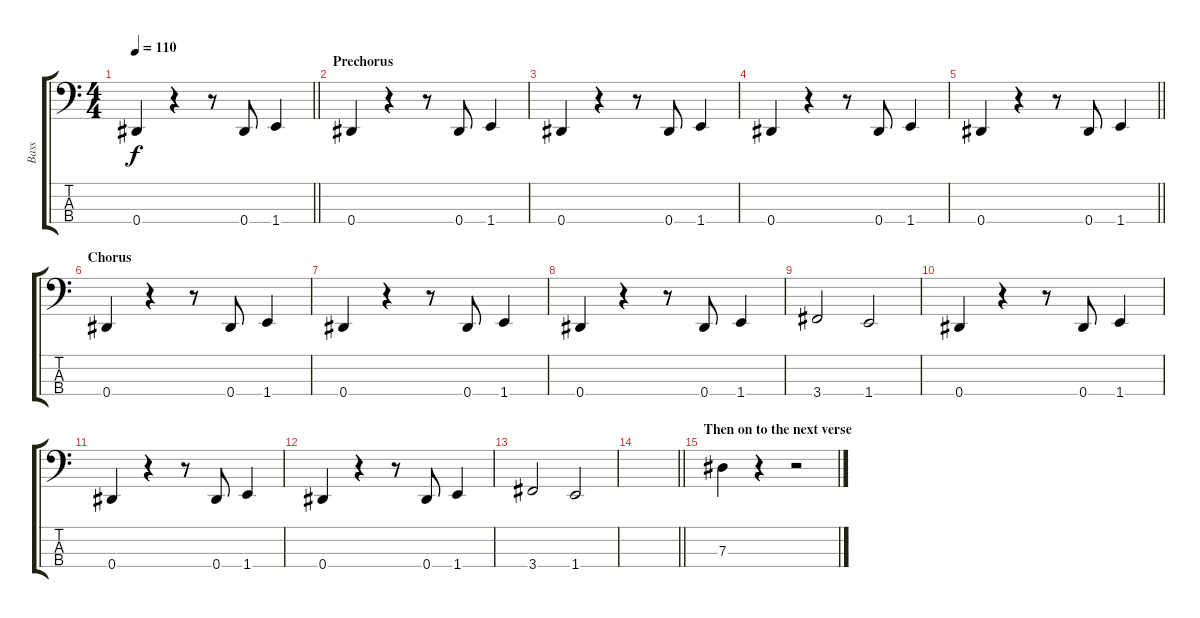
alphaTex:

\track ("Bass" "Bass") {instrument electricbassfinger}
\staff {score tabs}
\tuning (Gb2 Db2 Ab1 Eb1) {hide}
\ts (4 4)
\tempo 110
\clef f4
\barLineRight lightlight
\ks c
0.4.4{dy f} r.4 r.8 0.4.8 1.4.4 |
\section ("" "Prechorus")
0.4.4 r.4 r.8 0.4.8 1.4.4 |
0.4.4 r.4 r.8 0.4.8 1.4.4 |
0.4.4 r.4 r.8 0.4.8 1.4.4 |
\barLineRight lightlight
0.4.4 r.4 r.8 0.4.8 1.4.4 |
\section ("" "Chorus")
0.4.4 r.4 r.8 0.4.8 1.4.4 |
0.4.4 r.4 r.8 0.4.8 1.4.4 |
0.4.4 r.4 r.8 0.4.8 1.4.4 |
3.4.2 1.4.2 |
0.4.4 r.4 r.8 0.4.8 1.4.4 |
0.4.4 r.4 r.8 0.4.8 1.4.4 |
0.4.4 r.4 r.8 0.4.8 1.4.4 |
3.4.2 1.4.2 |
\barLineRight lightlight
|
\section ("" "Then on to the next verse")
7.3.4 r.4 r.2
